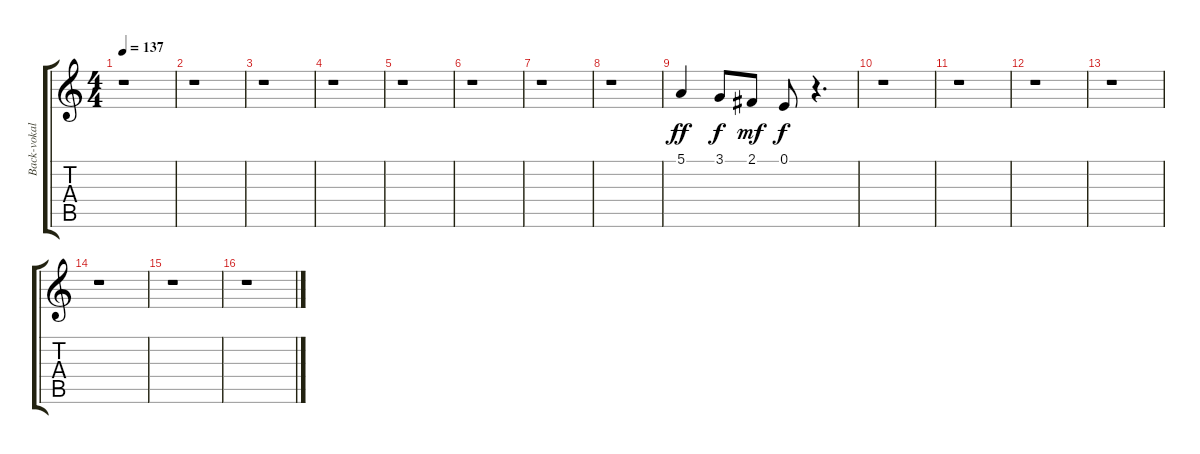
\track ("Back-vokal" "Back-vokal") {instrument lead3calliope}
\staff {score tabs}
\tuning (E4 B3 G3 D3 A2 E2) {hide}
\ts (4 4)
\tempo 137
\clef g2
\ks c
r.1{dy f} |
r.1 |
r.1 |
r.1 |
r.1 |
r.1 |
r.1 |
r.1 |
5.1.4{dy ff} 3.1.8{dy f} 2.1.8{dy mf} 0.1.8{dy f} r.4{d} |
r.1 |
r.1 |
r.1 |
r.1 |
r.1 |
r.1 |
r.1
